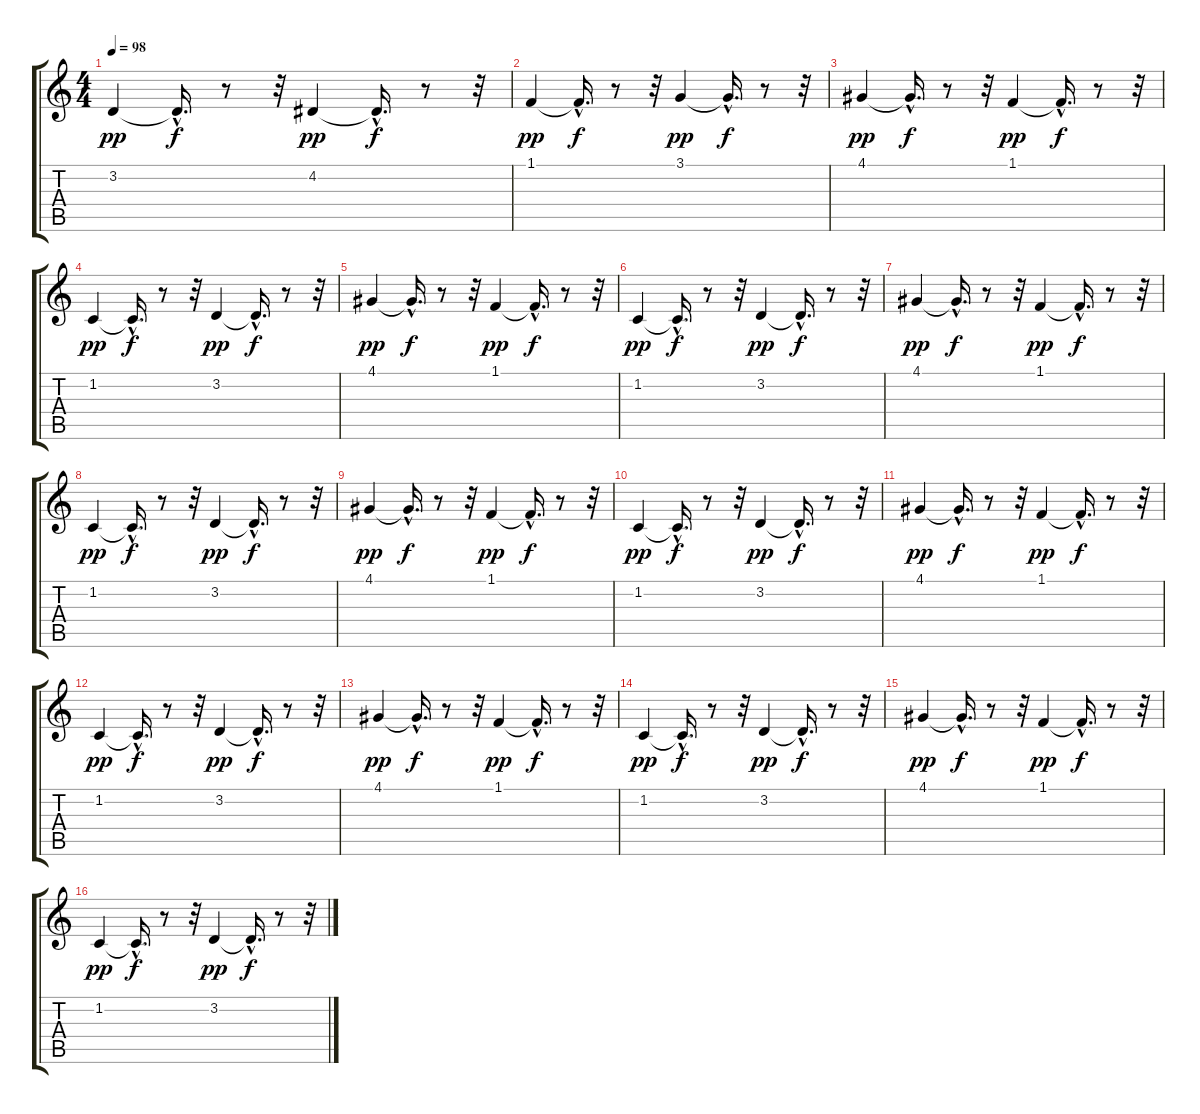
\track "" {instrument acousticgrandpiano}
\staff {score tabs}
\tuning (E4 B3 G3 D3 A2 E2) {hide}
\ts (4 4)
\tempo 98
\clef g2
\ks c
3.2.4{dy pp} 3.2{hac t}.16{d dy f} r.8 r.32 4.2.4{dy pp} 4.2{hac t}.16{d dy f} r.8 r.32 |
1.1.4{dy pp} 1.1{hac t}.16{d dy f} r.8 r.32 3.1.4{dy pp} 3.1{hac t}.16{d dy f} r.8 r.32 |
4.1.4{dy pp} 4.1{hac t}.16{d dy f} r.8 r.32 1.1.4{dy pp} 1.1{hac t}.16{d dy f} r.8 r.32 |
1.2.4{dy pp} 1.2{hac t}.16{d dy f} r.8 r.32 3.2.4{dy pp} 3.2{hac t}.16{d dy f} r.8 r.32 |
4.1.4{dy pp} 4.1{hac t}.16{d dy f} r.8 r.32 1.1.4{dy pp} 1.1{hac t}.16{d dy f} r.8 r.32 |
1.2.4{dy pp} 1.2{hac t}.16{d dy f} r.8 r.32 3.2.4{dy pp} 3.2{hac t}.16{d dy f} r.8 r.32 |
4.1.4{dy pp} 4.1{hac t}.16{d dy f} r.8 r.32 1.1.4{dy pp} 1.1{hac t}.16{d dy f} r.8 r.32 |
1.2.4{dy pp} 1.2{hac t}.16{d dy f} r.8 r.32 3.2.4{dy pp} 3.2{hac t}.16{d dy f} r.8 r.32 |
4.1.4{dy pp} 4.1{hac t}.16{d dy f} r.8 r.32 1.1.4{dy pp} 1.1{hac t}.16{d dy f} r.8 r.32 |
1.2.4{dy pp} 1.2{hac t}.16{d dy f} r.8 r.32 3.2.4{dy pp} 3.2{hac t}.16{d dy f} r.8 r.32 |
4.1.4{dy pp} 4.1{hac t}.16{d dy f} r.8 r.32 1.1.4{dy pp} 1.1{hac t}.16{d dy f} r.8 r.32 |
1.2.4{dy pp} 1.2{hac t}.16{d dy f} r.8 r.32 3.2.4{dy pp} 3.2{hac t}.16{d dy f} r.8 r.32 |
4.1.4{dy pp} 4.1{hac t}.16{d dy f} r.8 r.32 1.1.4{dy pp} 1.1{hac t}.16{d dy f} r.8 r.32 |
1.2.4{dy pp} 1.2{hac t}.16{d dy f} r.8 r.32 3.2.4{dy pp} 3.2{hac t}.16{d dy f} r.8 r.32 |
4.1.4{dy pp} 4.1{hac t}.16{d dy f} r.8 r.32 1.1.4{dy pp} 1.1{hac t}.16{d dy f} r.8 r.32 |
1.2.4{dy pp} 1.2{hac t}.16{d dy f} r.8 r.32 3.2.4{dy pp} 3.2{hac t}.16{d dy f} r.8 r.32
